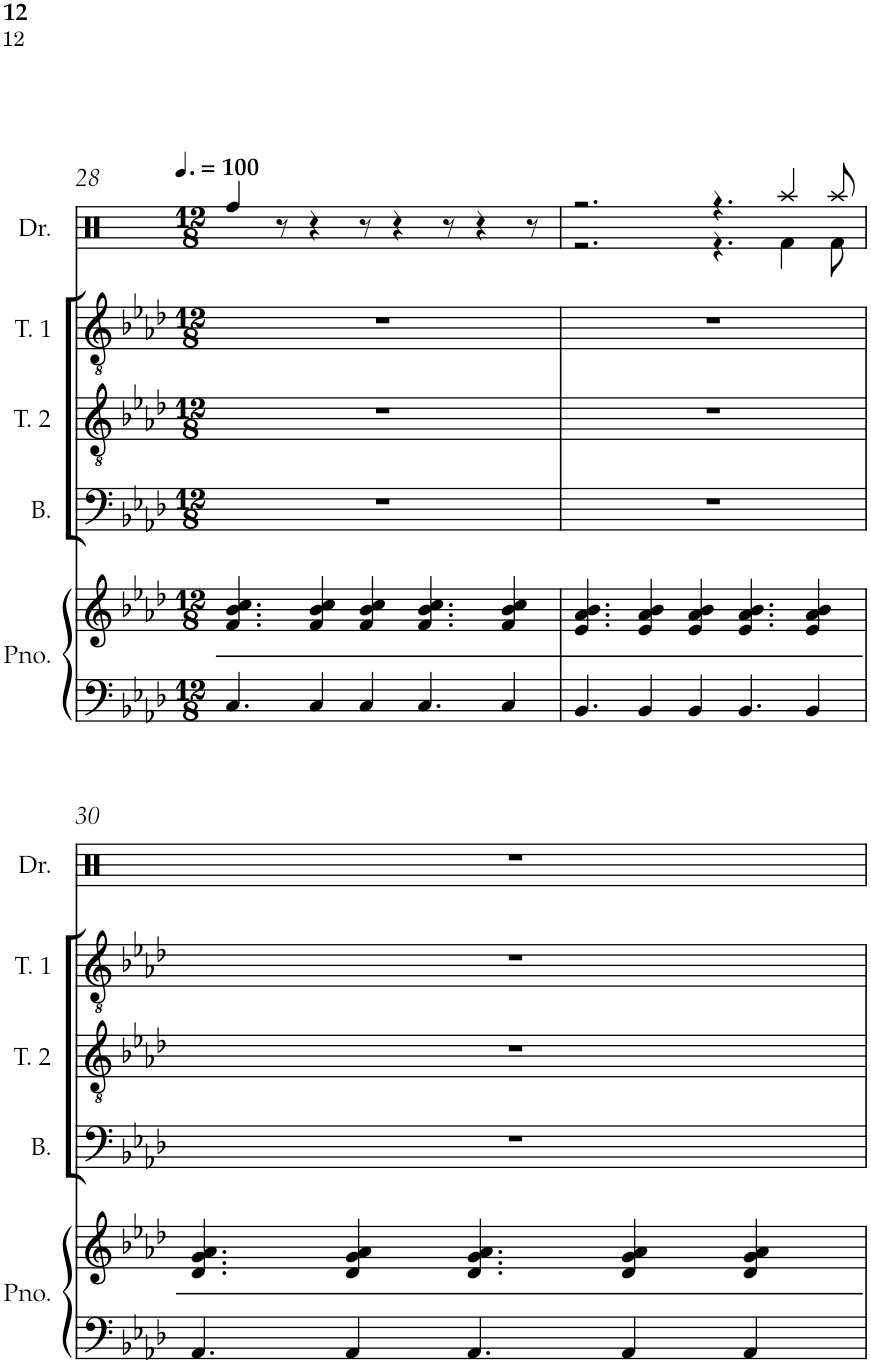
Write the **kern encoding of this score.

**kern	**kern	**kern	**kern	**kern	**kern
*part5	*part5	*part4	*part3	*part2	*part1
*staff6	*staff5	*staff4	*staff3	*staff2	*staff1
*I"Piano	*	*I"Bass	*I"Tenor 2	*I"Tenor 1	*I"Drum Set
*I'Pno.	*	*I'B.	*I'T. 2	*I'T. 1	*I'Dr.
!!LO:PB:g=z
*clefF4	*clefG2	*clefF4	*clefGv2	*clefGv2	*clefX
*k[b-e-a-d-]	*k[b-e-a-d-]	*k[b-e-a-d-]	*k[b-e-a-d-]	*k[b-e-a-d-]	*k[]
*M12/8	*M12/8	*M12/8	*M12/8	*M12/8	*M12/8
*MM150	*MM150	*MM150	*MM150	*MM150	*MM150
=28	=28	=28	=28	=28	=28
4.C/	4.f/ 4.b-/ 4.cc/	1.r	1.r	1.r	4Rff/
.	.	.	.	.	8r
4C/	4f/ 4b-/ 4cc/	.	.	.	4r
4C/	4f/ 4b-/ 4cc/	.	.	.	8r
.	.	.	.	.	4r
4.C/	4.f/ 4.b-/ 4.cc/	.	.	.	.
.	.	.	.	.	8r
.	.	.	.	.	4r
4C/	4f/ 4b-/ 4cc/	.	.	.	.
.	.	.	.	.	8r
=29	=29	=29	=29	=29	=29
*	*	*	*	*	*^
4.BB-/	4.e-/ 4.a-/ 4.b-/	1.r	1.r	1.r	2.r	2.r
4BB-/	4e-/ 4a-/ 4b-/	.	.	.	.	.
4BB-/	4e-/ 4a-/ 4b-/	.	.	.	.	.
.	.	.	.	.	4.r	4.r
4.BB-/	4.e-/ 4.a-/ 4.b-/	.	.	.	.	.
.	.	.	.	.	4Raa/	4Rf\
4BB-/	4e-/ 4a-/ 4b-/	.	.	.	.	.
.	.	.	.	.	8Raa/	8Rf\
*	*	*	*	*	*v	*v
!!LO:LB:g=z
=30	=30	=30	=30	=30	=30
4.AA-/	4.d-/ 4.g/ 4.a-/	1.r	1.r	1.r	1.r
4AA-/	4d-/ 4g/ 4a-/	.	.	.	.
4.AA-/	4.d-/ 4.g/ 4.a-/	.	.	.	.
4AA-/	4d-/ 4g/ 4a-/	.	.	.	.
4AA-/	4d-/ 4g/ 4a-/	.	.	.	.
=	=	=	=	=	=
*-	*-	*-	*-	*-	*-
